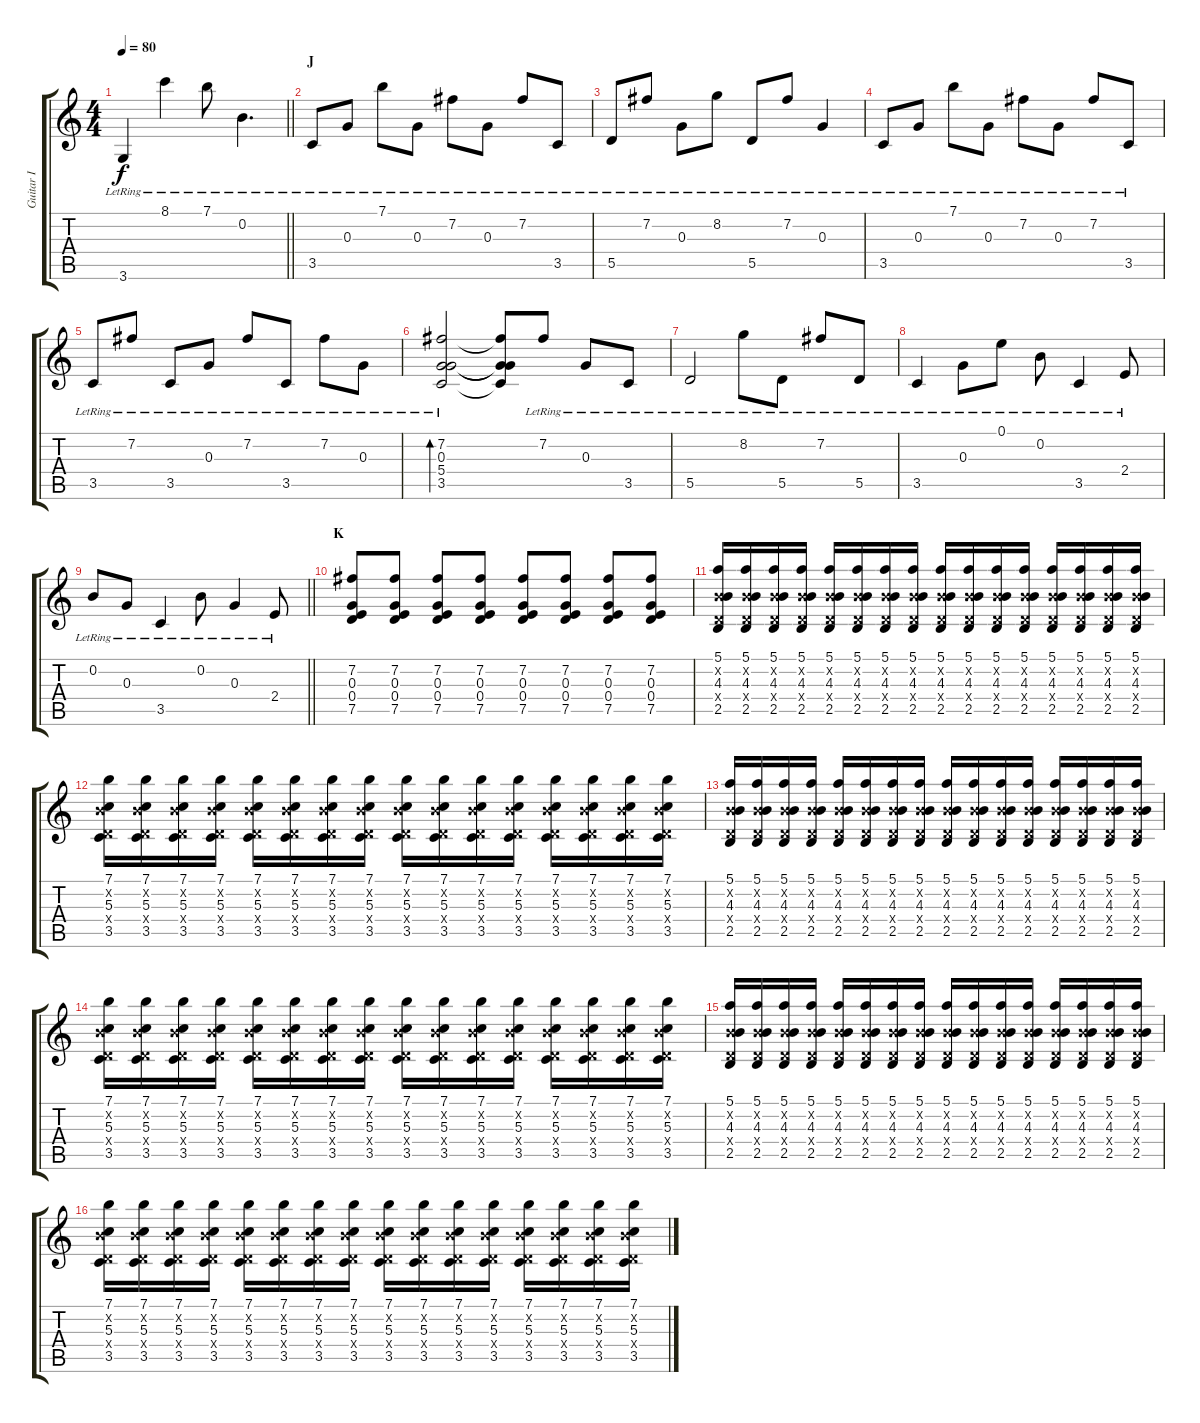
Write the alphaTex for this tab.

\track ("Guitar I" "Guitar I") {instrument electricguitarclean}
\staff {score tabs}
\tuning (E4 B3 G3 D3 A2 E2) {hide}
\ts (4 4)
\tempo 80
\clef g2
\barLineRight lightlight
\ks c
3.6{lr}.4{dy f} 8.1{lr}.4 7.1{lr}.8 0.2{lr}.4{d} |
\section ("" "J")
3.5{lr}.8 0.3{lr}.8 7.1{lr}.8 0.3{lr}.8 7.2{lr}.8 0.3{lr}.8 7.2{lr}.8 3.5{lr}.8 |
5.5{lr}.8 7.2{lr}.8 0.3{lr}.8 8.2{lr}.8 5.5{lr}.8 7.2{lr}.8 0.3{lr}.4 |
3.5{lr}.8 0.3{lr}.8 7.1{lr}.8 0.3{lr}.8 7.2{lr}.8 0.3{lr}.8 7.2{lr}.8 3.5{lr}.8 |
3.5{lr}.8 7.2{lr}.8 3.5{lr}.8 0.3{lr}.8 7.2{lr}.8 3.5{lr}.8 7.2{lr}.8 0.3{lr}.8 |
(7.2{lr} 0.3{lr} 5.4{lr} 3.5{lr}).2{bd 60} (7.2{t} 0.3{t} 5.4{t} 3.5{t}).8 7.2{lr}.8 0.3{lr}.8 3.5{lr}.8 |
5.5{lr}.2 8.2{lr}.8 5.5{lr}.8 7.2{lr}.8 5.5{lr}.8 |
3.5{lr}.4 0.3{lr}.8 0.1{lr}.8 0.2{lr}.8 3.5{lr}.4 2.4{lr}.8 |
\barLineRight lightlight
0.2{lr}.8 0.3{lr}.8 3.5{lr}.4 0.2{lr}.8 0.3{lr}.4 2.4{lr}.8 |
\section ("" "K")
(7.2 0.3 0.4 7.5).8 (7.2 0.3 0.4 7.5).8 (7.2 0.3 0.4 7.5).8 (7.2 0.3 0.4 7.5).8 (7.2 0.3 0.4 7.5).8 (7.2 0.3 0.4 7.5).8 (7.2 0.3 0.4 7.5).8 (7.2 0.3 0.4 7.5).8 |
(5.1 0.2{x} 4.3 0.4{x} 2.5).16 (5.1 0.2{x} 4.3 0.4{x} 2.5).16 (5.1 0.2{x} 4.3 0.4{x} 2.5).16 (5.1 0.2{x} 4.3 0.4{x} 2.5).16 (5.1 0.2{x} 4.3 0.4{x} 2.5).16 (5.1 0.2{x} 4.3 0.4{x} 2.5).16 (5.1 0.2{x} 4.3 0.4{x} 2.5).16 (5.1 0.2{x} 4.3 0.4{x} 2.5).16 (5.1 0.2{x} 4.3 0.4{x} 2.5).16 (5.1 0.2{x} 4.3 0.4{x} 2.5).16 (5.1 0.2{x} 4.3 0.4{x} 2.5).16 (5.1 0.2{x} 4.3 0.4{x} 2.5).16 (5.1 0.2{x} 4.3 0.4{x} 2.5).16 (5.1 0.2{x} 4.3 0.4{x} 2.5).16 (5.1 0.2{x} 4.3 0.4{x} 2.5).16 (5.1 0.2{x} 4.3 0.4{x} 2.5).16 |
(7.1 0.2{x} 5.3 0.4{x} 3.5).16 (7.1 0.2{x} 5.3 0.4{x} 3.5).16 (7.1 0.2{x} 5.3 0.4{x} 3.5).16 (7.1 0.2{x} 5.3 0.4{x} 3.5).16 (7.1 0.2{x} 5.3 0.4{x} 3.5).16 (7.1 0.2{x} 5.3 0.4{x} 3.5).16 (7.1 0.2{x} 5.3 0.4{x} 3.5).16 (7.1 0.2{x} 5.3 0.4{x} 3.5).16 (7.1 0.2{x} 5.3 0.4{x} 3.5).16 (7.1 0.2{x} 5.3 0.4{x} 3.5).16 (7.1 0.2{x} 5.3 0.4{x} 3.5).16 (7.1 0.2{x} 5.3 0.4{x} 3.5).16 (7.1 0.2{x} 5.3 0.4{x} 3.5).16 (7.1 0.2{x} 5.3 0.4{x} 3.5).16 (7.1 0.2{x} 5.3 0.4{x} 3.5).16 (7.1 0.2{x} 5.3 0.4{x} 3.5).16 |
(5.1 0.2{x} 4.3 0.4{x} 2.5).16 (5.1 0.2{x} 4.3 0.4{x} 2.5).16 (5.1 0.2{x} 4.3 0.4{x} 2.5).16 (5.1 0.2{x} 4.3 0.4{x} 2.5).16 (5.1 0.2{x} 4.3 0.4{x} 2.5).16 (5.1 0.2{x} 4.3 0.4{x} 2.5).16 (5.1 0.2{x} 4.3 0.4{x} 2.5).16 (5.1 0.2{x} 4.3 0.4{x} 2.5).16 (5.1 0.2{x} 4.3 0.4{x} 2.5).16 (5.1 0.2{x} 4.3 0.4{x} 2.5).16 (5.1 0.2{x} 4.3 0.4{x} 2.5).16 (5.1 0.2{x} 4.3 0.4{x} 2.5).16 (5.1 0.2{x} 4.3 0.4{x} 2.5).16 (5.1 0.2{x} 4.3 0.4{x} 2.5).16 (5.1 0.2{x} 4.3 0.4{x} 2.5).16 (5.1 0.2{x} 4.3 0.4{x} 2.5).16 |
(7.1 0.2{x} 5.3 0.4{x} 3.5).16 (7.1 0.2{x} 5.3 0.4{x} 3.5).16 (7.1 0.2{x} 5.3 0.4{x} 3.5).16 (7.1 0.2{x} 5.3 0.4{x} 3.5).16 (7.1 0.2{x} 5.3 0.4{x} 3.5).16 (7.1 0.2{x} 5.3 0.4{x} 3.5).16 (7.1 0.2{x} 5.3 0.4{x} 3.5).16 (7.1 0.2{x} 5.3 0.4{x} 3.5).16 (7.1 0.2{x} 5.3 0.4{x} 3.5).16 (7.1 0.2{x} 5.3 0.4{x} 3.5).16 (7.1 0.2{x} 5.3 0.4{x} 3.5).16 (7.1 0.2{x} 5.3 0.4{x} 3.5).16 (7.1 0.2{x} 5.3 0.4{x} 3.5).16 (7.1 0.2{x} 5.3 0.4{x} 3.5).16 (7.1 0.2{x} 5.3 0.4{x} 3.5).16 (7.1 0.2{x} 5.3 0.4{x} 3.5).16 |
(5.1 0.2{x} 4.3 0.4{x} 2.5).16 (5.1 0.2{x} 4.3 0.4{x} 2.5).16 (5.1 0.2{x} 4.3 0.4{x} 2.5).16 (5.1 0.2{x} 4.3 0.4{x} 2.5).16 (5.1 0.2{x} 4.3 0.4{x} 2.5).16 (5.1 0.2{x} 4.3 0.4{x} 2.5).16 (5.1 0.2{x} 4.3 0.4{x} 2.5).16 (5.1 0.2{x} 4.3 0.4{x} 2.5).16 (5.1 0.2{x} 4.3 0.4{x} 2.5).16 (5.1 0.2{x} 4.3 0.4{x} 2.5).16 (5.1 0.2{x} 4.3 0.4{x} 2.5).16 (5.1 0.2{x} 4.3 0.4{x} 2.5).16 (5.1 0.2{x} 4.3 0.4{x} 2.5).16 (5.1 0.2{x} 4.3 0.4{x} 2.5).16 (5.1 0.2{x} 4.3 0.4{x} 2.5).16 (5.1 0.2{x} 4.3 0.4{x} 2.5).16 |
(7.1 0.2{x} 5.3 0.4{x} 3.5).16 (7.1 0.2{x} 5.3 0.4{x} 3.5).16 (7.1 0.2{x} 5.3 0.4{x} 3.5).16 (7.1 0.2{x} 5.3 0.4{x} 3.5).16 (7.1 0.2{x} 5.3 0.4{x} 3.5).16 (7.1 0.2{x} 5.3 0.4{x} 3.5).16 (7.1 0.2{x} 5.3 0.4{x} 3.5).16 (7.1 0.2{x} 5.3 0.4{x} 3.5).16 (7.1 0.2{x} 5.3 0.4{x} 3.5).16 (7.1 0.2{x} 5.3 0.4{x} 3.5).16 (7.1 0.2{x} 5.3 0.4{x} 3.5).16 (7.1 0.2{x} 5.3 0.4{x} 3.5).16 (7.1 0.2{x} 5.3 0.4{x} 3.5).16 (7.1 0.2{x} 5.3 0.4{x} 3.5).16 (7.1 0.2{x} 5.3 0.4{x} 3.5).16 (7.1 0.2{x} 5.3 0.4{x} 3.5).16
